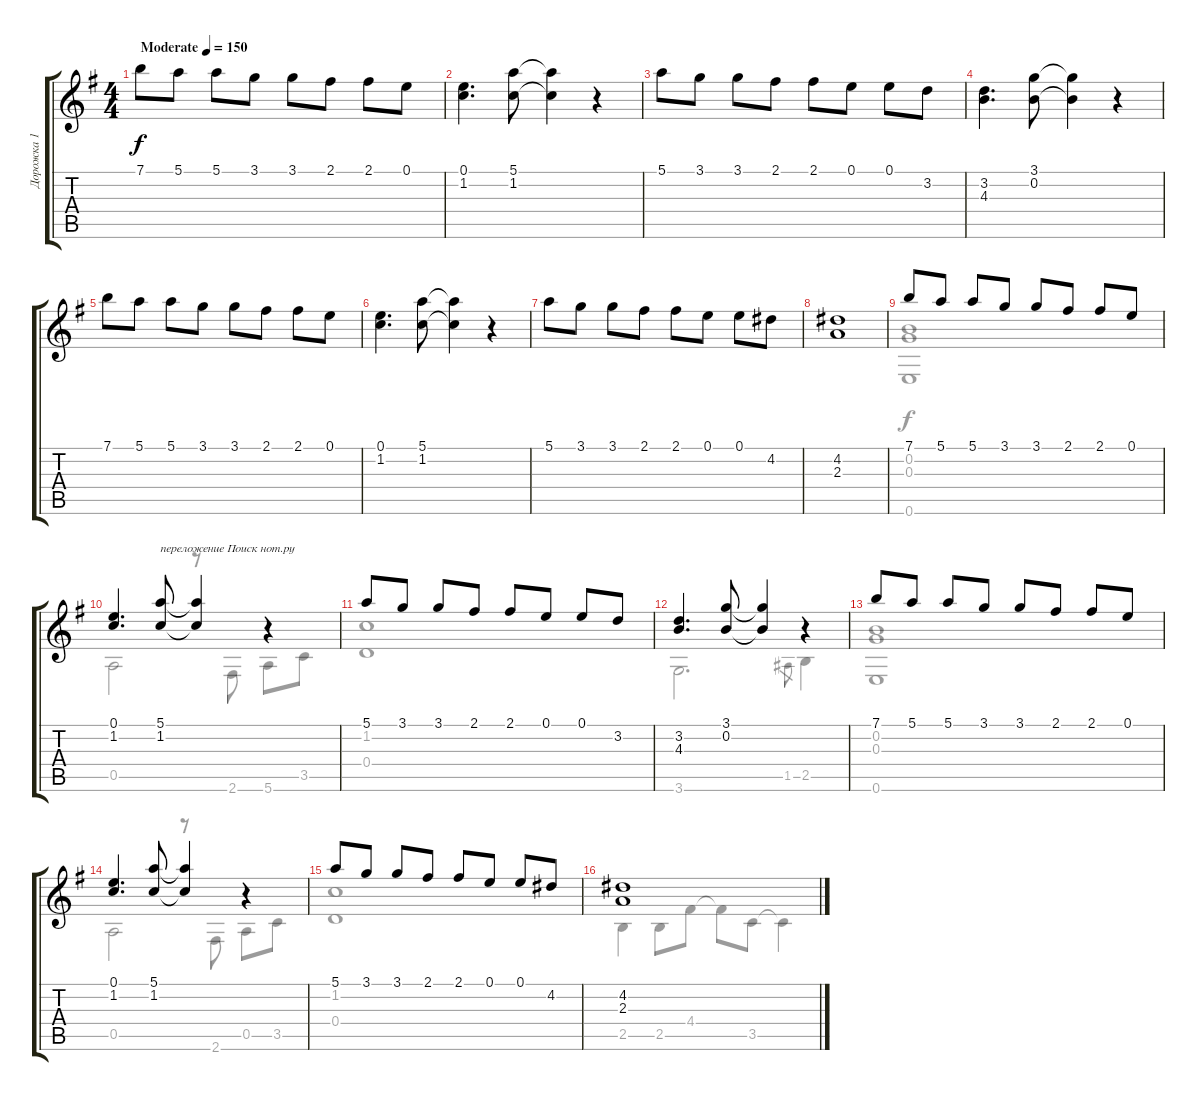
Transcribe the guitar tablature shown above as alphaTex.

\track ("Дорожка 1" "Дорожка 1") {instrument acousticguitarsteel}
\staff {score tabs}
\tuning (E4 B3 G3 D3 A2 E2) {hide}
\voice
\ts (4 4)
\tempo (150 "Moderate")
\clef g2
\ks g
7.1.8{dy f instrument acousticguitarsteel} 5.1.8 5.1.8 3.1.8 3.1.8 2.1.8 2.1.8 0.1.8 |
(0.1 1.2).4{d} (5.1 1.2).8 (5.1{t} 1.2{t}).4 r.4 |
5.1.8 3.1.8 3.1.8 2.1.8 2.1.8 0.1.8 0.1.8 3.2.8 |
(3.2 4.3).4{d} (3.1 0.2).8 (3.1{t} 0.2{t}).4 r.4 |
7.1.8 5.1.8 5.1.8 3.1.8 3.1.8 2.1.8 2.1.8 0.1.8 |
(0.1 1.2).4{d} (5.1 1.2).8 (5.1{t} 1.2{t}).4 r.4 |
5.1.8 3.1.8 3.1.8 2.1.8 2.1.8 0.1.8 0.1.8 4.2.8 |
(4.2 2.3).1 |
7.1.8 5.1.8 5.1.8 3.1.8 3.1.8 2.1.8 2.1.8 0.1.8 |
(0.1 1.2).4{d} (5.1 1.2).8{txt "переложение Поиск нот.ру"} (5.1{t} 1.2{t}).4 r.4 |
5.1.8 3.1.8 3.1.8 2.1.8 2.1.8 0.1.8 0.1.8 3.2.8 |
(3.2 4.3).4{d} (3.1 0.2).8 (3.1{t} 0.2{t}).4 r.4 |
7.1.8 5.1.8 5.1.8 3.1.8 3.1.8 2.1.8 2.1.8 0.1.8 |
(0.1 1.2).4{d} (5.1 1.2).8 (5.1{t} 1.2{t}).4 r.4 |
5.1.8 3.1.8 3.1.8 2.1.8 2.1.8 0.1.8 0.1.8 4.2.8 |
(4.2 2.3).1
\voice
\clef g2
\ottava regular
\simile none
\ks g
|
|
|
|
|
|
|
|
(0.2 0.3 0.6).1 |
0.5.2 r.8 2.6.8 5.6.8 3.5.8 |
(1.2 0.4).1 |
3.6.2{d} 1.5.8{gr} 2.5.4 |
(0.2 0.3 0.6).1 |
0.5.2 r.8 2.6.8 0.5.8 3.5.8 |
(1.2 0.4).1 |
2.5.4 2.5.8 4.4.8 4.4{t}.8 3.5.8 3.5{t}.4
